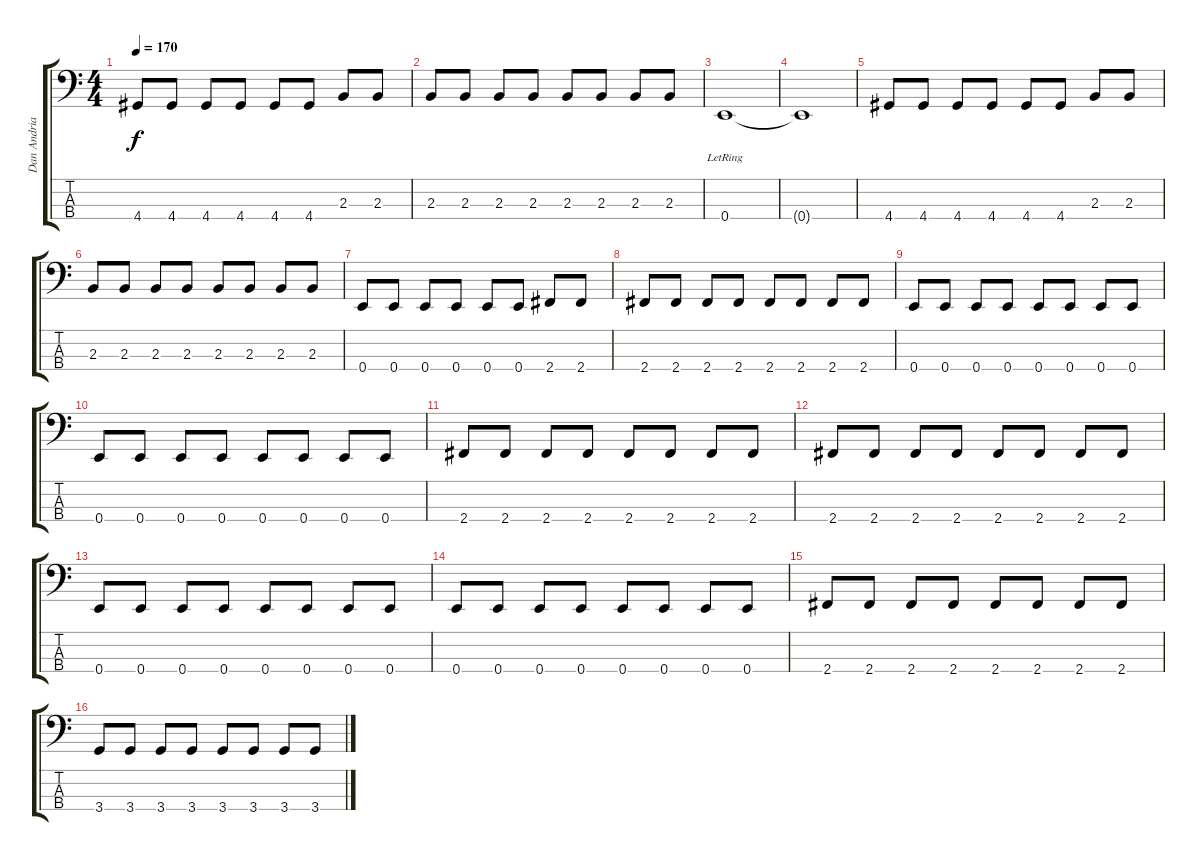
\track ("Dan Andriano" "Dan Andria") {instrument electricbasspick}
\staff {score tabs}
\tuning (G2 D2 A1 E1) {hide}
\ts (4 4)
\tempo 170
\clef f4
\ks c
4.4.8{dy f} 4.4.8 4.4.8 4.4.8 4.4.8 4.4.8 2.3.8 2.3.8 |
2.3.8 2.3.8 2.3.8 2.3.8 2.3.8 2.3.8 2.3.8 2.3.8 |
0.4{lr}.1 |
0.4{t}.1 |
4.4.8 4.4.8 4.4.8 4.4.8 4.4.8 4.4.8 2.3.8 2.3.8 |
2.3.8 2.3.8 2.3.8 2.3.8 2.3.8 2.3.8 2.3.8 2.3.8 |
0.4.8 0.4.8 0.4.8 0.4.8 0.4.8 0.4.8 2.4.8 2.4.8 |
2.4.8 2.4.8 2.4.8 2.4.8 2.4.8 2.4.8 2.4.8 2.4.8 |
0.4.8 0.4.8 0.4.8 0.4.8 0.4.8 0.4.8 0.4.8 0.4.8 |
0.4.8 0.4.8 0.4.8 0.4.8 0.4.8 0.4.8 0.4.8 0.4.8 |
2.4.8 2.4.8 2.4.8 2.4.8 2.4.8 2.4.8 2.4.8 2.4.8 |
2.4.8 2.4.8 2.4.8 2.4.8 2.4.8 2.4.8 2.4.8 2.4.8 |
0.4.8 0.4.8 0.4.8 0.4.8 0.4.8 0.4.8 0.4.8 0.4.8 |
0.4.8 0.4.8 0.4.8 0.4.8 0.4.8 0.4.8 0.4.8 0.4.8 |
2.4.8 2.4.8 2.4.8 2.4.8 2.4.8 2.4.8 2.4.8 2.4.8 |
3.4.8 3.4.8 3.4.8 3.4.8 3.4.8 3.4.8 3.4.8 3.4.8
